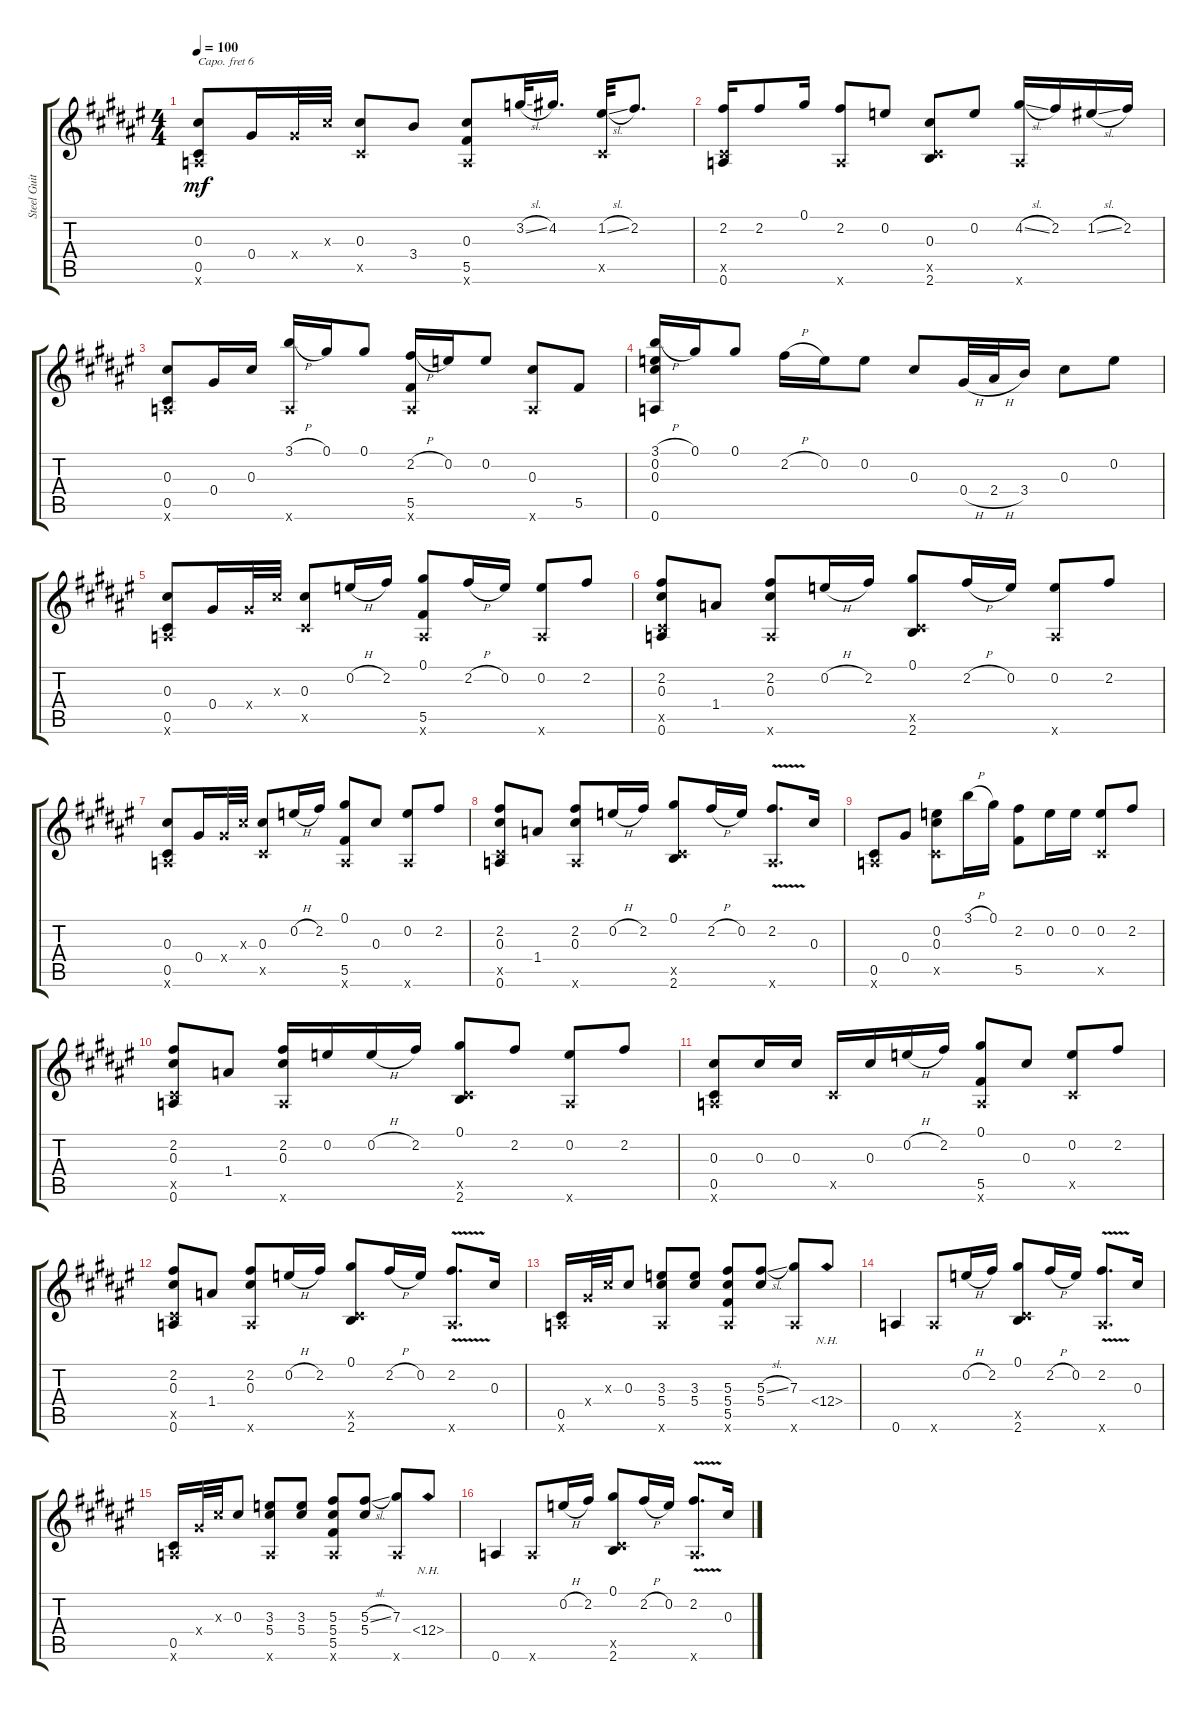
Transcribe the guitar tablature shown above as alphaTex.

\track ("Steel Guitar" "Steel Guit") {instrument acousticguitarsteel}
\staff {score tabs}
\capo 6
\tuning (D4 Bb3 G3 D3 G2 Eb2) {hide}
\ts (4 4)
\tempo 100
\clef g2
\ks f#
(0.3 0.5 0.6{x}).8{dy mf} 0.4.16 0.4{x}.32 0.3{x}.32 (0.3 0.5{x}).8 3.4.8 (0.3 5.5 0.6{x}).8 3.2{sl}.32 4.2.16{d} (1.2{sl} 0.5{x}).32 2.2.8{d} |
(2.2 0.5{x} 0.6).16 2.2.8 0.1.16 (2.2 0.6{x}).8 0.2.8 (0.3 0.5{x} 2.6).8 0.2.8 (4.2{sl} 0.6{x}).16 2.2.16 1.2{sl}.16 2.2.16 |
(0.3 0.5 0.6{x}).8 0.4.16 0.3.16 (3.1{h} 0.6{x}).16 0.1.16 0.1.8 (2.2{h} 5.5 0.6{x}).16 0.2.16 0.2.8 (0.3 0.6{x}).8 5.5.8 |
(3.1{h} 0.2 0.3 0.6).16 0.1.16 0.1.8 2.2{h}.16 0.2.16 0.2.8 0.3.8 0.4{h}.32 2.4{h}.32 3.4.16 0.3.8 0.2.8 |
(0.3 0.5 0.6{x}).8 0.4.16 0.4{x}.32 0.3{x}.32 (0.3 0.5{x}).8 0.2{h}.16 2.2.16 (0.1 5.5 0.6{x}).8 2.2{h}.16 0.2.16 (0.2 0.6{x}).8 2.2.8 |
(2.2 0.3 0.5{x} 0.6).8 1.4.8 (2.2 0.3 0.6{x}).8 0.2{h}.16 2.2.16 (0.1 0.5{x} 2.6).8 2.2{h}.16 0.2.16 (0.2 0.6{x}).8 2.2.8 |
(0.3 0.5 0.6{x}).8 0.4.16 0.4{x}.32 0.3{x}.32 (0.3 0.5{x}).8 0.2{h}.16 2.2.16 (0.1 5.5 0.6{x}).8 0.3.8 (0.2 0.6{x}).8 2.2.8 |
(2.2 0.3 0.5{x} 0.6).8 1.4.8 (2.2 0.3 0.6{x}).8 0.2{h}.16 2.2.16 (0.1 0.5{x} 2.6).8 2.2{h}.16 0.2.16 (2.2{v} 0.6{x}).8{d} 0.3.16 |
(0.5 0.6{x}).8 0.4.8 (0.2 0.3 0.5{x}).8 3.1{h}.16 0.1.16 (2.2 5.5).8 0.2.16 0.2.16 (0.2 0.5{x}).8 2.2.8 |
(2.2 0.3 0.5{x} 0.6).8 1.4.8 (2.2 0.3 0.6{x}).16 0.2.16 0.2{h}.16 2.2.16 (0.1 0.5{x} 2.6).8 2.2.8 (0.2 0.6{x}).8 2.2.8 |
(0.3 0.5 0.6{x}).8 0.3.16 0.3.16 0.5{x}.16 0.3.16 0.2{h}.16 2.2.16 (0.1 5.5 0.6{x}).8 0.3.8 (0.2 0.5{x}).8 2.2.8 |
(2.2 0.3 0.5{x} 0.6).8 1.4.8 (2.2 0.3 0.6{x}).8 0.2{h}.16 2.2.16 (0.1 0.5{x} 2.6).8 2.2{h}.16 0.2.16 (2.2{v} 0.6{x}).8{d} 0.3.16 |
(0.5 0.6{x}).16 0.4{x}.32 0.3{x}.32 0.3.8 (3.3 5.4 0.6{x}).8 (3.3 5.4).8 (5.3 5.4 5.5 0.6{x}).8 (5.3{sl} 5.4).8 (7.3 0.6{x}).8 12.4{nh}.8 |
0.6.4 0.6{x}.8 0.2{h}.16 2.2.16 (0.1 0.5{x} 2.6).8 2.2{h}.16 0.2.16 (2.2{v} 0.6{x}).8{d} 0.3.16 |
(0.5 0.6{x}).16 0.4{x}.32 0.3{x}.32 0.3.8 (3.3 5.4 0.6{x}).8 (3.3 5.4).8 (5.3 5.4 5.5 0.6{x}).8 (5.3{sl} 5.4).8 (7.3 0.6{x}).8 12.4{nh}.8 |
0.6.4 0.6{x}.8 0.2{h}.16 2.2.16 (0.1 0.5{x} 2.6).8 2.2{h}.16 0.2.16 (2.2{v} 0.6{x}).8{d} 0.3.16
